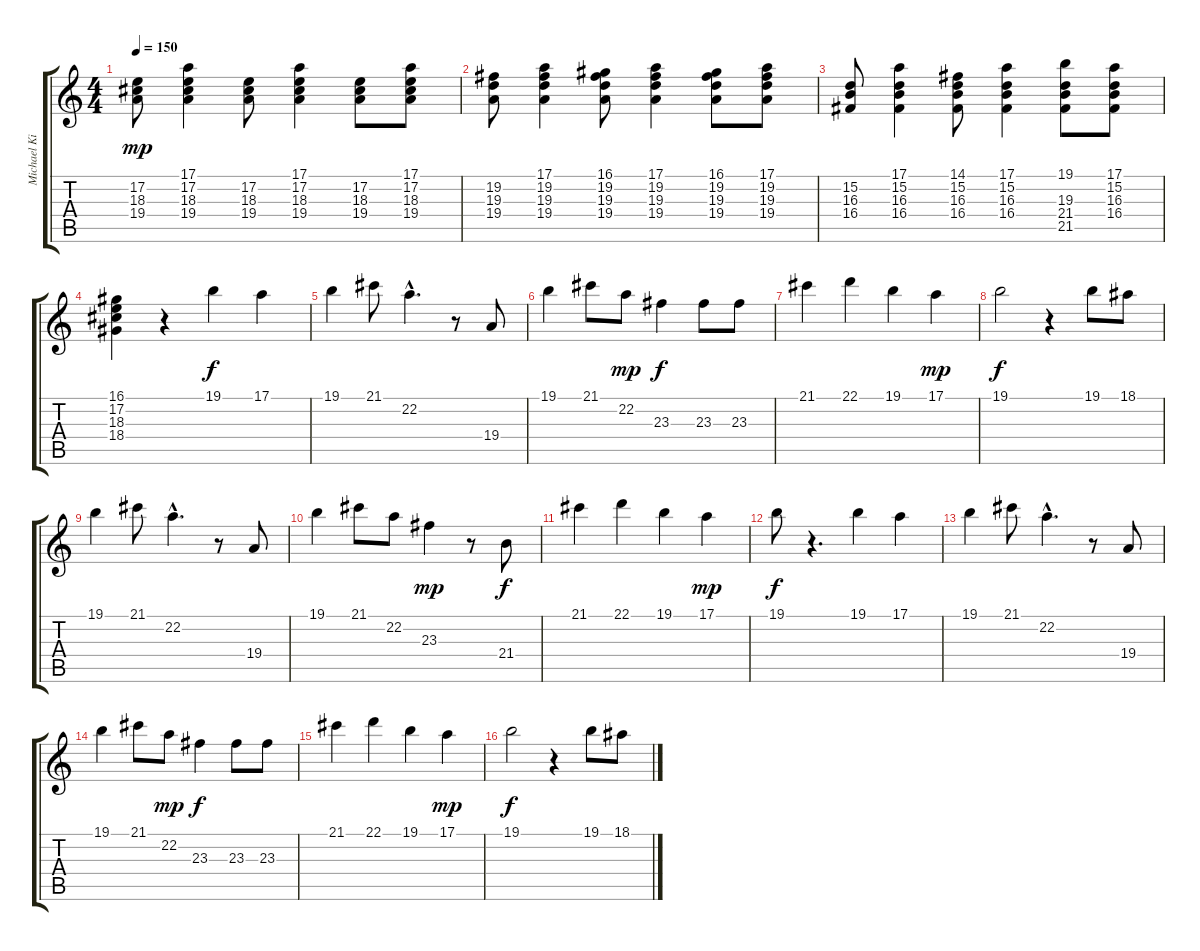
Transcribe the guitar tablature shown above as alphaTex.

\track ("Michael Kiske(Vocal)" "Michael Ki") {instrument tenorsax}
\staff {score tabs}
\tuning (E4 B3 G3 D3 A2 E2) {hide}
\ts (4 4)
\tempo 150
\clef g2
\ks c
(17.2 18.3 19.4).8{dy mp} (17.1 17.2 18.3 19.4).4 (17.2 18.3 19.4).8 (17.1 17.2 18.3 19.4).4 (17.2 18.3 19.4).8 (17.1 17.2 18.3 19.4).8 |
(19.2 19.3 19.4).8 (17.1 19.2 19.3 19.4).4 (16.1 19.2 19.3 19.4).8 (17.1 19.2 19.3 19.4).4 (16.1 19.2 19.3 19.4).8 (17.1 19.2 19.3 19.4).8 |
(15.2 16.3 16.4).8 (17.1 15.2 16.3 16.4).4 (14.1 15.2 16.3 16.4).8 (17.1 15.2 16.3 16.4).4 (19.1 19.3 21.4 21.5).8 (17.1 15.2 16.3 16.4).8 |
(16.1 17.2 18.3 18.4).4 r.4 19.1.4{dy f} 17.1.4 |
19.1.4 21.1.8 22.2{hac}.4{d} r.8 19.4.8 |
19.1.4 21.1.8 22.2.8{dy mp} 23.3.4{dy f} 23.3.8 23.3.8 |
21.1.4 22.1.4 19.1.4 17.1.4{dy mp} |
19.1.2{dy f} r.4 19.1.8 18.1.8 |
19.1.4 21.1.8 22.2{hac}.4{d} r.8 19.4.8 |
19.1.4 21.1.8 22.2.8 23.3.4{dy mp} r.8 21.4.8{dy f} |
21.1.4 22.1.4 19.1.4 17.1.4{dy mp} |
19.1.8{dy f} r.4{d} 19.1.4 17.1.4 |
19.1.4 21.1.8 22.2{hac}.4{d} r.8 19.4.8 |
19.1.4 21.1.8 22.2.8{dy mp} 23.3.4{dy f} 23.3.8 23.3.8 |
21.1.4 22.1.4 19.1.4 17.1.4{dy mp} |
19.1.2{dy f} r.4 19.1.8 18.1.8
